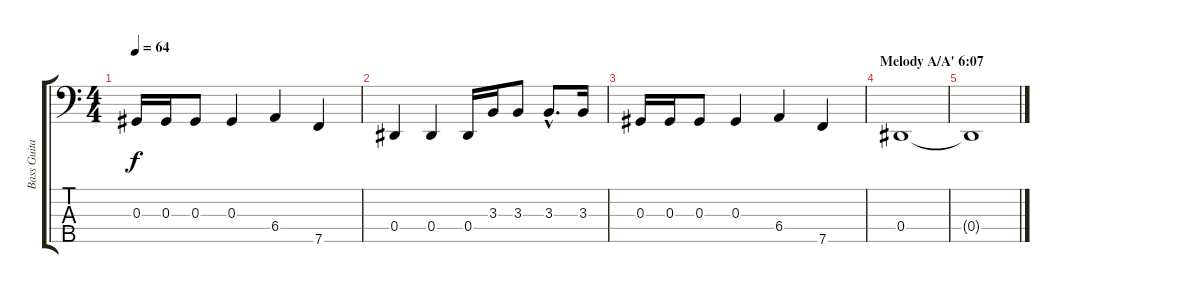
\track ("Bass Guitar" "Bass Guita") {instrument electricbassfinger}
\staff {score tabs}
\tuning (Gb2 Db2 Ab1 Eb1 Bb0) {hide}
\ts (4 4)
\tempo 64
\clef f4
\ks c
0.3.16{dy f} 0.3.16 0.3.8 0.3.4 6.4.4 7.5.4 |
0.4.4 0.4.4 0.4.16 3.3.16 3.3.8 3.3{hac}.8{d} 3.3.16 |
0.3.16 0.3.16 0.3.8 0.3.4 6.4.4 7.5.4 |
\section ("" "Melody A/A' 6:07")
0.4.1 |
0.4{t}.1
